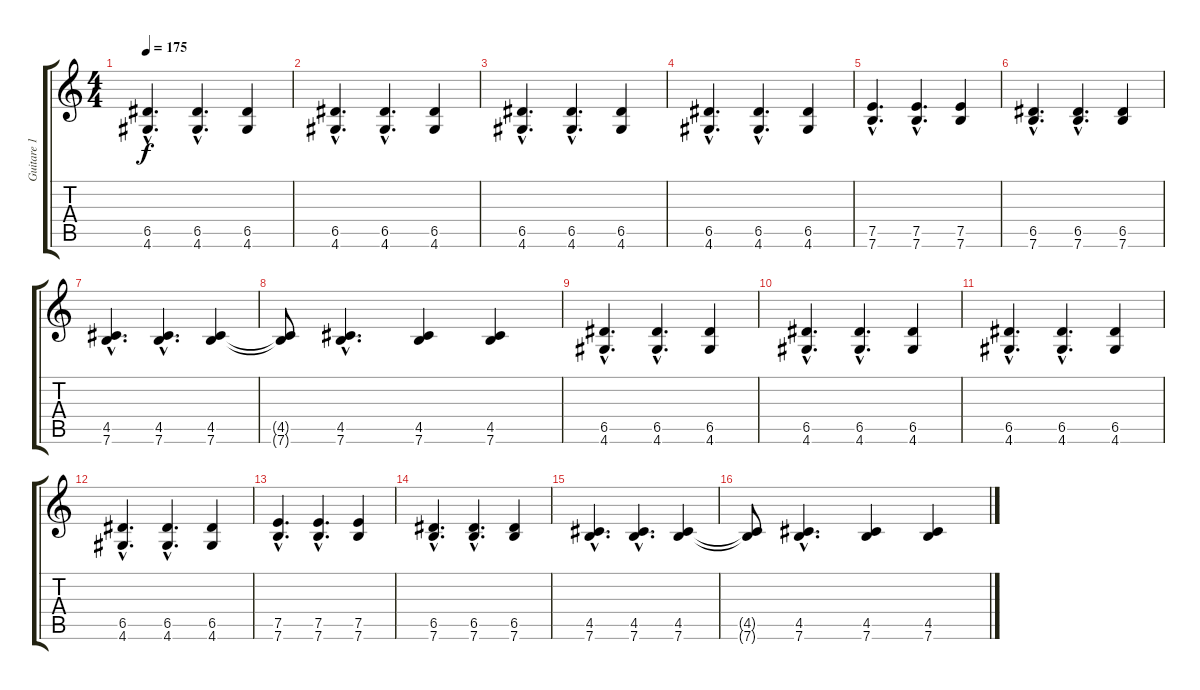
\track ("Guitare 1" "Guitare 1") {instrument distortionguitar}
\staff {score tabs}
\tuning (E4 B3 G3 D3 A2 E2) {hide}
\ts (4 4)
\tempo 175
\clef g2
\ks c
(6.5{hac} 4.6{hac}).4{d dy f} (6.5{hac} 4.6{hac}).4{d} (6.5 4.6).4 |
(6.5{hac} 4.6{hac}).4{d} (6.5{hac} 4.6{hac}).4{d} (6.5 4.6).4 |
(6.5{hac} 4.6{hac}).4{d} (6.5{hac} 4.6{hac}).4{d} (6.5 4.6).4 |
(6.5{hac} 4.6{hac}).4{d} (6.5{hac} 4.6{hac}).4{d} (6.5 4.6).4 |
(7.5{hac} 7.6{hac}).4{d} (7.5{hac} 7.6{hac}).4{d} (7.5 7.6).4 |
(6.5{hac} 7.6{hac}).4{d} (6.5{hac} 7.6{hac}).4{d} (6.5 7.6).4 |
(4.5{hac} 7.6{hac}).4{d} (4.5{hac} 7.6{hac}).4{d} (4.5 7.6).4 |
(4.5{t} 7.6{t}).8 (4.5{hac} 7.6{hac}).4{d} (4.5 7.6).4 (4.5 7.6).4 |
(6.5{hac} 4.6{hac}).4{d} (6.5{hac} 4.6{hac}).4{d} (6.5 4.6).4 |
(6.5{hac} 4.6{hac}).4{d} (6.5{hac} 4.6{hac}).4{d} (6.5 4.6).4 |
(6.5{hac} 4.6{hac}).4{d} (6.5{hac} 4.6{hac}).4{d} (6.5 4.6).4 |
(6.5{hac} 4.6{hac}).4{d} (6.5{hac} 4.6{hac}).4{d} (6.5 4.6).4 |
(7.5{hac} 7.6{hac}).4{d} (7.5{hac} 7.6{hac}).4{d} (7.5 7.6).4 |
(6.5{hac} 7.6{hac}).4{d} (6.5{hac} 7.6{hac}).4{d} (6.5 7.6).4 |
(4.5{hac} 7.6{hac}).4{d} (4.5{hac} 7.6{hac}).4{d} (4.5 7.6).4 |
(4.5{t} 7.6{t}).8 (4.5{hac} 7.6{hac}).4{d} (4.5 7.6).4 (4.5 7.6).4
